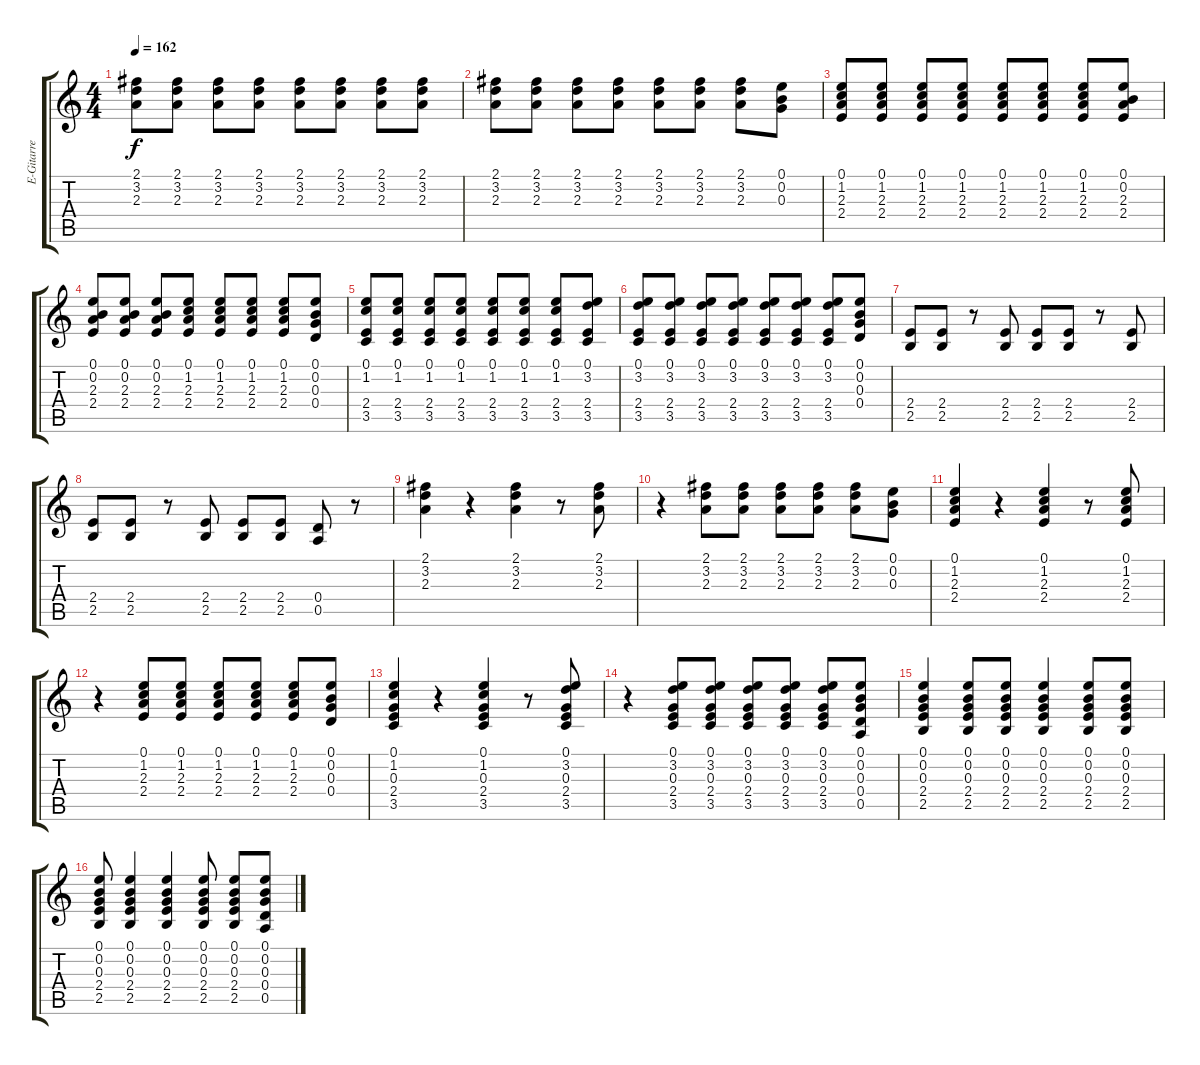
\track ("E-Gitarre" "E-Gitarre") {instrument distortionguitar}
\staff {score tabs}
\tuning (E4 B3 G3 D3 A2 E2) {hide}
\ts (4 4)
\tempo 162
\clef g2
\ks c
(2.1 3.2 2.3).8{dy f} (2.1 3.2 2.3).8 (2.1 3.2 2.3).8 (2.1 3.2 2.3).8 (2.1 3.2 2.3).8 (2.1 3.2 2.3).8 (2.1 3.2 2.3).8 (2.1 3.2 2.3).8 |
(2.1 3.2 2.3).8 (2.1 3.2 2.3).8 (2.1 3.2 2.3).8 (2.1 3.2 2.3).8 (2.1 3.2 2.3).8 (2.1 3.2 2.3).8 (2.1 3.2 2.3).8 (0.1 0.2 0.3).8 |
(0.1 1.2 2.3 2.4).8 (0.1 1.2 2.3 2.4).8 (0.1 1.2 2.3 2.4).8 (0.1 1.2 2.3 2.4).8 (0.1 1.2 2.3 2.4).8 (0.1 1.2 2.3 2.4).8 (0.1 1.2 2.3 2.4).8 (0.1 0.2 2.3 2.4).8 |
(0.1 0.2 2.3 2.4).8 (0.1 0.2 2.3 2.4).8 (0.1 0.2 2.3 2.4).8 (0.1 1.2 2.3 2.4).8 (0.1 1.2 2.3 2.4).8 (0.1 1.2 2.3 2.4).8 (0.1 1.2 2.3 2.4).8 (0.1 0.2 0.3 0.4).8 |
(0.1 1.2 2.4 3.5).8 (0.1 1.2 2.4 3.5).8 (0.1 1.2 2.4 3.5).8 (0.1 1.2 2.4 3.5).8 (0.1 1.2 2.4 3.5).8 (0.1 1.2 2.4 3.5).8 (0.1 1.2 2.4 3.5).8 (0.1 3.2 2.4 3.5).8 |
(0.1 3.2 2.4 3.5).8 (0.1 3.2 2.4 3.5).8 (0.1 3.2 2.4 3.5).8 (0.1 3.2 2.4 3.5).8 (0.1 3.2 2.4 3.5).8 (0.1 3.2 2.4 3.5).8 (0.1 3.2 2.4 3.5).8 (0.1 0.2 0.3 0.4).8 |
(2.4 2.5).8 (2.4 2.5).8 r.8 (2.4 2.5).8 (2.4 2.5).8 (2.4 2.5).8 r.8 (2.4 2.5).8 |
(2.4 2.5).8 (2.4 2.5).8 r.8 (2.4 2.5).8 (2.4 2.5).8 (2.4 2.5).8 (0.4 0.5).8 r.8 |
(2.1 3.2 2.3).4 r.4 (2.1 3.2 2.3).4 r.8 (2.1 3.2 2.3).8 |
r.4 (2.1 3.2 2.3).8 (2.1 3.2 2.3).8 (2.1 3.2 2.3).8 (2.1 3.2 2.3).8 (2.1 3.2 2.3).8 (0.1 0.2 0.3).8 |
(0.1 1.2 2.3 2.4).4 r.4 (0.1 1.2 2.3 2.4).4 r.8 (0.1 1.2 2.3 2.4).8 |
r.4 (0.1 1.2 2.3 2.4).8 (0.1 1.2 2.3 2.4).8 (0.1 1.2 2.3 2.4).8 (0.1 1.2 2.3 2.4).8 (0.1 1.2 2.3 2.4).8 (0.1 0.2 0.3 0.4).8 |
(0.1 1.2 0.3 2.4 3.5).4 r.4 (0.1 1.2 0.3 2.4 3.5).4 r.8 (0.1 3.2 0.3 2.4 3.5).8 |
r.4 (0.1 3.2 0.3 2.4 3.5).8 (0.1 3.2 0.3 2.4 3.5).8 (0.1 3.2 0.3 2.4 3.5).8 (0.1 3.2 0.3 2.4 3.5).8 (0.1 3.2 0.3 2.4 3.5).8 (0.1 0.2 0.3 0.4 0.5).8 |
(0.1 0.2 0.3 2.4 2.5).4 (0.1 0.2 0.3 2.4 2.5).8 (0.1 0.2 0.3 2.4 2.5).8 (0.1 0.2 0.3 2.4 2.5).4 (0.1 0.2 0.3 2.4 2.5).8 (0.1 0.2 0.3 2.4 2.5).8 |
(0.1 0.2 0.3 2.4 2.5).8 (0.1 0.2 0.3 2.4 2.5).4 (0.1 0.2 0.3 2.4 2.5).4 (0.1 0.2 0.3 2.4 2.5).8 (0.1 0.2 0.3 2.4 2.5).8 (0.1 0.2 0.3 0.4 0.5).8
